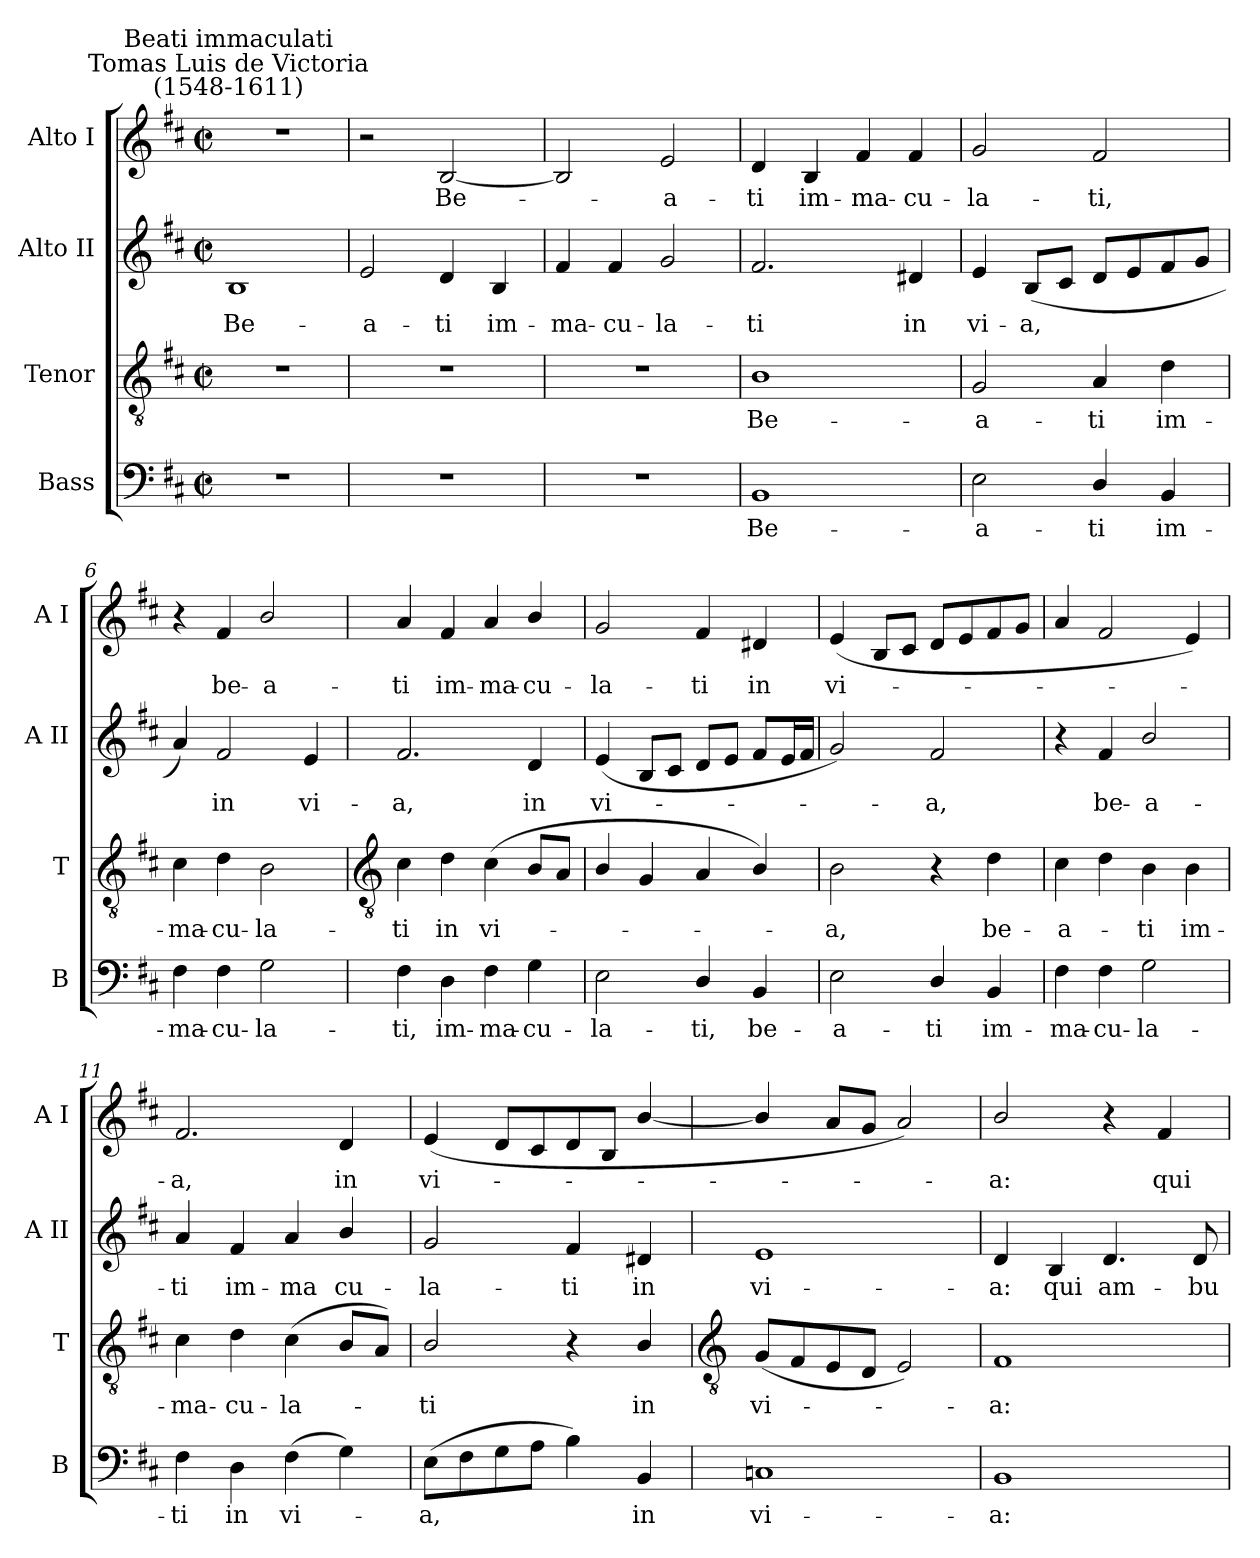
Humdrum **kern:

**kern	**text	**kern	**text	**kern	**text	**kern	**text
*part4	*part4	*part3	*part3	*part2	*part2	*part1	*part1
*staff4	*staff4	*staff3	*staff3	*staff2	*staff2	*staff1	*staff1
*I"Bass	*	*I"Tenor	*	*I"Alto II	*	*I"Alto I	*
*I'B	*	*I'T	*	*I'A II	*	*I'A I	*
*clefF4	*	*clefGv2	*	*clefG2	*	*clefG2	*
*k[f#c#]	*	*k[f#c#]	*	*k[f#c#]	*	*k[f#c#]	*
*D:	*	*D:	*	*D:	*	*D:	*
*M2/2	*	*M2/2	*	*M2/2	*	*M2/2	*
*met(c|)	*	*met(c|)	*	*met(c|)	*	*met(c|)	*
=1	=1	=1	=1	=1	=1	=1	=1
!	!	!	!	!	!	!LO:TX:a:cj:t=Tomas Luis de Victoria\n(1548-1611)	!
!	!	!	!	!	!	!LO:TX:a:cj:t=Beati immaculati	!
!	!	!	!	!	!LO:LY:b	!	!
1r	.	1r	.	1B	Be-	1r	.
=2	=2	=2	=2	=2	=2	=2	=2
!	!	!	!	!	!LO:LY:b	!	!
1r	.	1r	.	2e	-a-	2r	.
!	!	!	!	!	!LO:LY:b	!	!LO:LY:b
.	.	.	.	4d	-ti	[2B	Be-
!	!	!	!	!	!LO:LY:b	!	!
.	.	.	.	4B	im-	.	.
=3	=3	=3	=3	=3	=3	=3	=3
!	!	!	!	!	!LO:LY:b	!	!
1r	.	1r	.	4f#	-ma-	2B]	.
!	!	!	!	!	!LO:LY:b	!	!
.	.	.	.	4f#	-cu-	.	.
!	!	!	!	!	!LO:LY:b	!	!LO:LY:b
.	.	.	.	2g	-la-	2e	a-
=4	=4	=4	=4	=4	=4	=4	=4
!	!LO:LY:b	!	!LO:LY:b	!	!LO:LY:b	!	!LO:LY:b
1BB	Be-	1B	Be-	2.f#	-ti	4d	-ti
!	!	!	!	!	!	!	!LO:LY:b
.	.	.	.	.	.	4B	im-
!	!	!	!	!	!	!	!LO:LY:b
.	.	.	.	.	.	4f#	-ma-
!	!	!	!	!	!LO:LY:b	!	!LO:LY:b
.	.	.	.	4d#X	in	4f#	-cu-
=5	=5	=5	=5	=5	=5	=5	=5
!	!LO:LY:b	!	!LO:LY:b	!	!LO:LY:b	!	!LO:LY:b
2E	-a-	2G	-a-	4e	vi-	2g	-la-
!	!	!	!	!	!LO:LY:b	!	!
.	.	.	.	(<8BL	-a,	.	.
.	.	.	.	8c#J	.	.	.
!	!LO:LY:b	!	!LO:LY:b	!	!	!	!LO:LY:b
4D/	-ti	4A	-ti	8dL	.	2f#	-ti,
.	.	.	.	8e	.	.	.
!	!LO:LY:b	!	!LO:LY:b	!	!	!	!
4BB	im-	4d	im-	8f#	.	.	.
.	.	.	.	8gJ	.	.	.
=6	=6	=6	=6	=6	=6	=6	=6
!	!LO:LY:b	!	!LO:LY:b	!	!	!	!
4F#	-ma-	4c#	-ma-	4a)	.	4r	.
!	!LO:LY:b	!	!LO:LY:b	!	!LO:LY:b	!	!LO:LY:b
4F#	-cu-	4d	-cu-	2f#	in	4f#	be-
!	!LO:LY:b	!	!LO:LY:b	!	!	!	!LO:LY:b
2G	-la-	2B	-la-	.	.	2b/	-a-
!	!	!	!	!	!LO:LY:b	!	!
.	.	.	.	4e	vi-	.	.
!!LO:LB:g=z
=7	=7	=7	=7	=7	=7	=7	=7
*	*	*clefGv2	*	*	*	*	*
!	!LO:LY:b	!	!LO:LY:b	!	!LO:LY:b	!	!LO:LY:b
4F#	-ti,	4c#	-ti	2.f#	-a,	4a	-ti
!	!LO:LY:b	!	!LO:LY:b	!	!	!	!LO:LY:b
4D	im-	4d	in	.	.	4f#	im-
!	!LO:LY:b	!	!LO:LY:b	!	!	!	!LO:LY:b
4F#	-ma-	(<4c#	vi-	.	.	4a	-ma-
!	!LO:LY:b	!	!	!	!LO:LY:b	!	!LO:LY:b
4G	-cu-	8BL	.	4d	in	4b/	-cu-
.	.	8AJ	.	.	.	.	.
=8	=8	=8	=8	=8	=8	=8	=8
!	!LO:LY:b	!	!	!	!LO:LY:b	!	!LO:LY:b
2E	-la-	4B/	.	(<4e	vi-	2g	-la-
.	.	4G	.	8BL	.	.	.
.	.	.	.	8c#J	.	.	.
!	!LO:LY:b	!	!	!	!	!	!LO:LY:b
4D/	-ti,	4A	.	8dL	.	4f#	-ti
.	.	.	.	8eJ	.	.	.
!	!LO:LY:b	!	!	!	!	!	!LO:LY:b
4BB	be-	4B/)	.	8f#L	.	4d#X	in
.	.	.	.	16eL	.	.	.
.	.	.	.	16f#JJ	.	.	.
=9	=9	=9	=9	=9	=9	=9	=9
!	!LO:LY:b	!	!LO:LY:b	!	!	!	!LO:LY:b
2E	-a-	2B	a,	2g)	.	(<4e	vi-
.	.	.	.	.	.	8BL	.
.	.	.	.	.	.	8c#J	.
!	!LO:LY:b	!	!	!	!LO:LY:b	!	!
4D/	-ti	4r	.	2f#	a,	8dL	.
.	.	.	.	.	.	8e	.
!	!LO:LY:b	!	!LO:LY:b	!	!	!	!
4BB	im-	4d	be-	.	.	8f#	.
.	.	.	.	.	.	8gJ	.
=10	=10	=10	=10	=10	=10	=10	=10
!	!LO:LY:b	!	!LO:LY:b	!	!	!	!
4F#	-ma-	4c#	-a-	4r	.	4a	.
!	!LO:LY:b	!	!	!	!LO:LY:b	!	!
4F#	-cu-	4d	.	4f#	be-	2f#	.
!	!LO:LY:b	!	!LO:LY:b	!	!LO:LY:b	!	!
2G	-la-	4B	-ti	2b/	-a-	.	.
!	!	!	!LO:LY:b	!	!	!	!
.	.	4B	im-	.	.	4e)	.
=11	=11	=11	=11	=11	=11	=11	=11
!	!LO:LY:b	!	!LO:LY:b	!	!LO:LY:b	!	!LO:LY:b
4F#	-ti	4c#	-ma-	4a	-ti	2.f#	a,
!	!LO:LY:b	!	!LO:LY:b	!	!LO:LY:b	!	!
4D	in	4d	-cu-	4f#	im-	.	.
!	!LO:LY:b	!	!LO:LY:b	!	!LO:LY:b	!	!
(>4F#	vi-	(<4c#	-la-	4a	-ma	.	.
!	!	!	!	!	!LO:LY:b	!	!LO:LY:b
4G)	.	8BL	.	4b/	cu-	4d	in
.	.	8AJ)	.	.	.	.	.
=12	=12	=12	=12	=12	=12	=12	=12
!	!LO:LY:b	!	!LO:LY:b	!	!LO:LY:b	!	!LO:LY:b
(>8EL	a,	2B/	ti	2g	-la-	(<4e	vi-
8F#	.	.	.	.	.	.	.
8G	.	.	.	.	.	8dL	.
8AJ	.	.	.	.	.	8c#	.
!	!	!	!	!	!LO:LY:b	!	!
4B)	.	4r	.	4f#	-ti	8d	.
.	.	.	.	.	.	8BJ	.
!	!LO:LY:b	!	!LO:LY:b	!	!LO:LY:b	!	!
4BB	in	4B/	in	4d#X	in	[4b/	.
!!LO:LB:g=z
=13	=13	=13	=13	=13	=13	=13	=13
*	*	*clefGv2	*	*	*	*	*
!	!LO:LY:b	!	!LO:LY:b	!	!LO:LY:b	!	!
1Cn	vi-	(<8GL	vi-	1e	vi-	4b/]	.
.	.	8F#	.	.	.	.	.
.	.	8E	.	.	.	8aL	.
.	.	8DJ	.	.	.	8gJ	.
.	.	2E)	.	.	.	2a)	.
=14	=14	=14	=14	=14	=14	=14	=14
!	!LO:LY:b	!	!LO:LY:b	!	!LO:LY:b	!	!LO:LY:b
1BB	-a:	1F#	a:	4d	-a:	2b/	a:
!	!	!	!	!	!LO:LY:b	!	!
.	.	.	.	4B	qui	.	.
!	!	!	!	!	!LO:LY:b	!	!
.	.	.	.	4.d	am-	4r	.
!	!	!	!	!	!	!	!LO:LY:b
.	.	.	.	.	.	4f#	qui
!	!	!	!	!	!LO:LY:b	!	!
.	.	.	.	8d	-bu-	.	.
=	=	=	=	=	=	=	=
*-	*-	*-	*-	*-	*-	*-	*-
